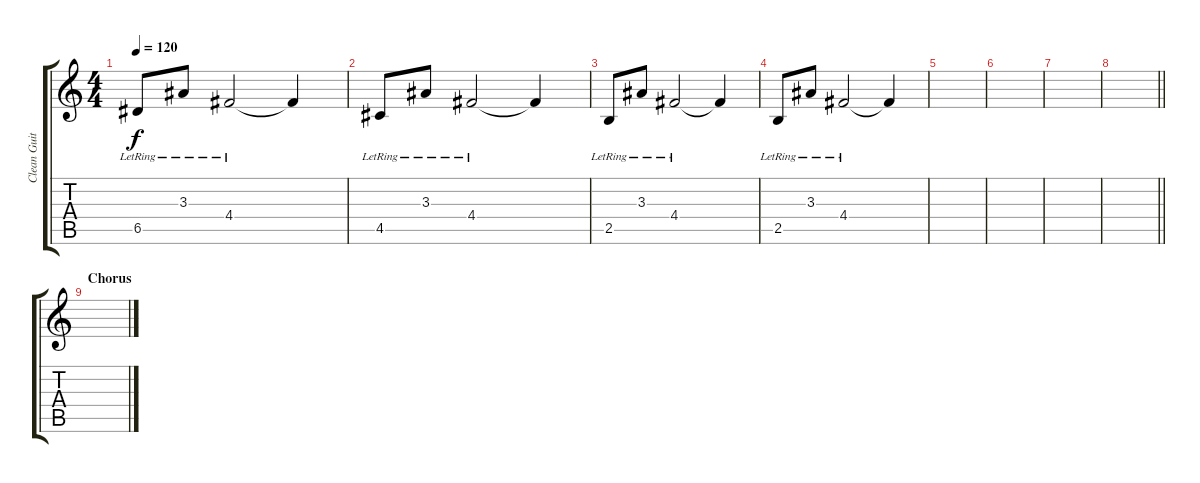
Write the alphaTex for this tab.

\track ("Clean Guitar 2" "Clean Guit") {instrument electricguitarclean}
\staff {score tabs}
\tuning (E4 B3 G3 D3 A2 D2) {hide}
\ts (4 4)
\tempo 120
\clef g2
\ks c
6.5{lr}.8{dy f} 3.3{lr}.8 4.4{lr}.2 4.4{t}.4 |
4.5{lr}.8 3.3{lr}.8 4.4{lr}.2 4.4{t}.4 |
2.5{lr}.8 3.3{lr}.8 4.4{lr}.2 4.4{t}.4 |
2.5{lr}.8 3.3{lr}.8 4.4{lr}.2 4.4{t}.4 |
|
|
|
\barLineRight lightlight
|
\section ("" "Chorus")
